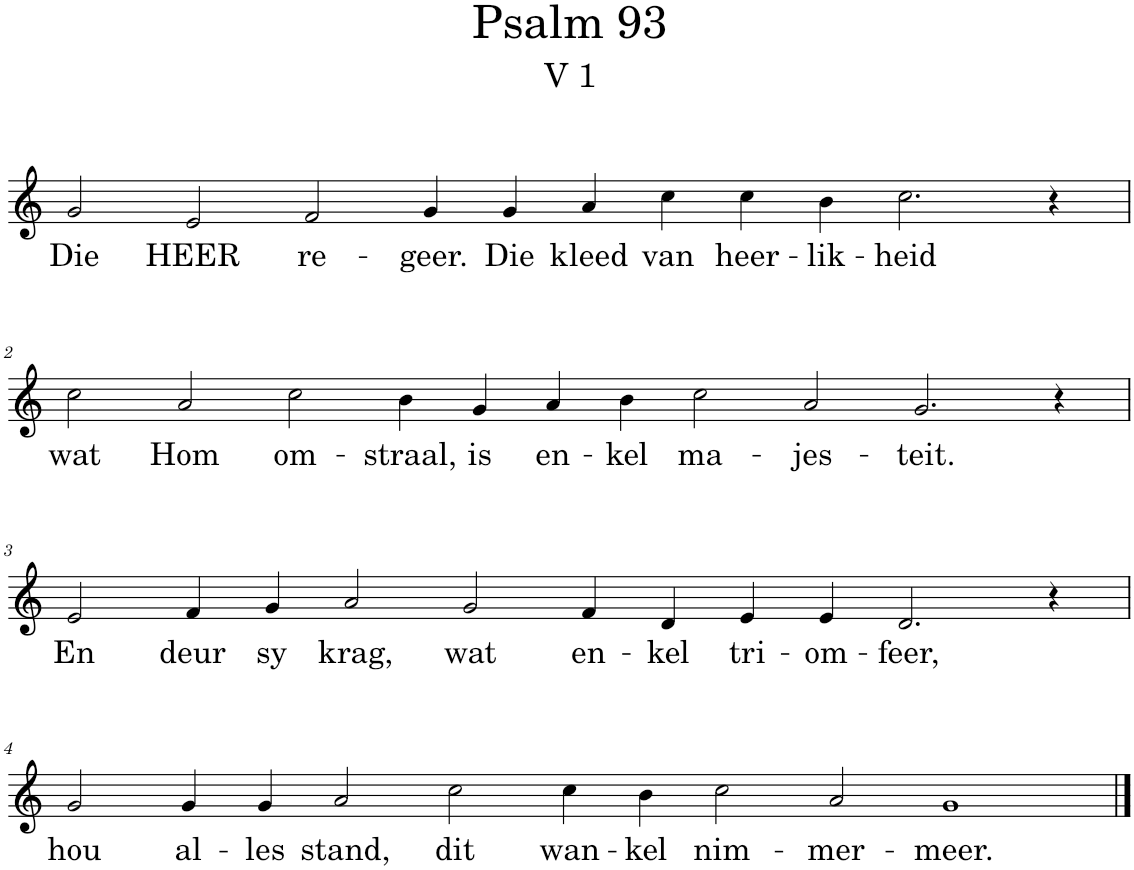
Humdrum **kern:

**kern	**text
*part1	*part1
*staff1	*staff1
*I"Pipe Organ	*
*I'Org.	*
*clefG2	*
*k[]	*
*M16/4	*
=1	=1
!	!LO:LY:b
2g/	Die
!	!LO:LY:b
2e/	HEER
!	!LO:LY:b
2f/	re-
!	!LO:LY:b
4g/	-geer.
!	!LO:LY:b
4g/	Die
!	!LO:LY:b
4a/	kleed
!	!LO:LY:b
4cc\	van
!	!LO:LY:b
4cc\	heer-
!	!LO:LY:b
4b\	-lik-
!	!LO:LY:b
2.cc\	-heid
4r	.
!!LO:LB:g=z
=2	=2
*M18/4	*
!	!LO:LY:b
2cc\	wat
!	!LO:LY:b
2a/	Hom
!	!LO:LY:b
2cc\	om-
!	!LO:LY:b
4b\	-straal,
!	!LO:LY:b
4g/	is
!	!LO:LY:b
4a/	en-
!	!LO:LY:b
4b\	-kel
!	!LO:LY:b
2cc\	ma-
!	!LO:LY:b
2a/	-jes-
!	!LO:LY:b
2.g/	-teit.
4r	.
!!LO:LB:g=z
=3	=3
*M16/4	*
!	!LO:LY:b
2e/	En
!	!LO:LY:b
4f/	deur
!	!LO:LY:b
4g/	sy
!	!LO:LY:b
2a/	krag,
!	!LO:LY:b
2g/	wat
!	!LO:LY:b
4f/	en-
!	!LO:LY:b
4d/	-kel
!	!LO:LY:b
4e/	tri-
!	!LO:LY:b
4e/	-om-
!	!LO:LY:b
2.d/	-feer,
4r	.
!!LO:LB:g=z
=4	=4
*M18/4	*
!	!LO:LY:b
2g/	hou
!	!LO:LY:b
4g/	al-
!	!LO:LY:b
4g/	-les
!	!LO:LY:b
2a/	stand,
!	!LO:LY:b
2cc\	dit
!	!LO:LY:b
4cc\	wan-
!	!LO:LY:b
4b\	-kel
!	!LO:LY:b
2cc\	nim-
!	!LO:LY:b
2a/	-mer-
!	!LO:LY:b
1g	-meer.
==	==
*-	*-
